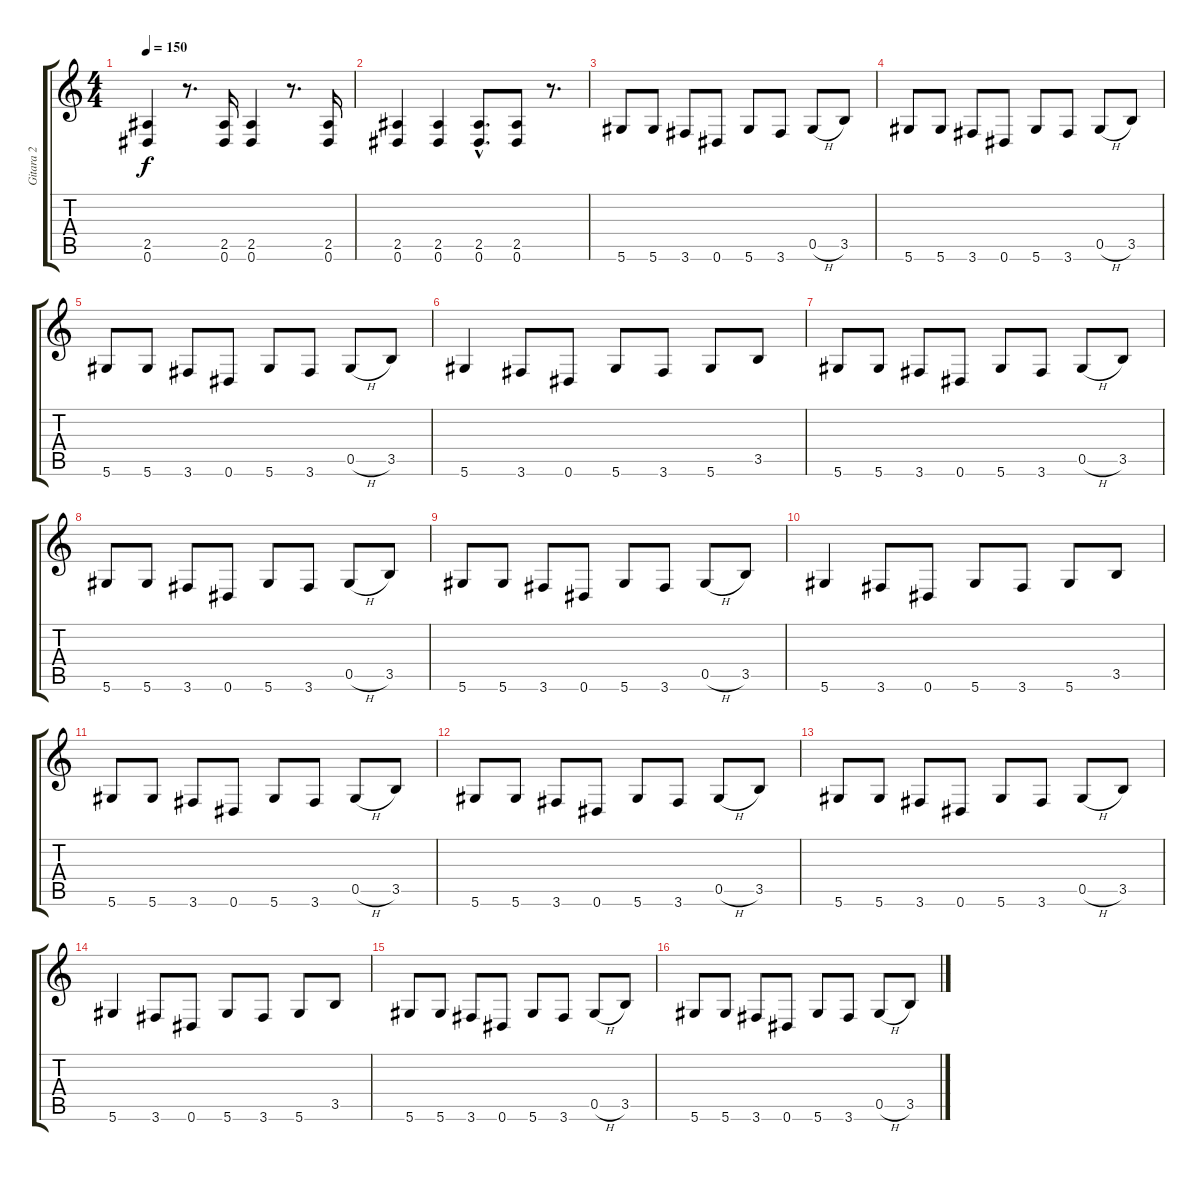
\track ("Gitara 2" "Gitara 2") {instrument distortionguitar}
\staff {score tabs}
\tuning (Eb4 Bb3 Gb3 Db3 Ab2 Eb2) {hide}
\ts (4 4)
\tempo 150
\clef g2
\ks c
(2.5 0.6).4{dy f} r.8{d} (2.5 0.6).16 (2.5 0.6).4 r.8{d} (2.5 0.6).16 |
(2.5 0.6).4 (2.5 0.6).4 (2.5{hac} 0.6{hac}).8{d} (2.5 0.6).8 r.8{d} |
5.6.8 5.6.8 3.6.8 0.6.8 5.6.8 3.6.8 0.5{h}.8 3.5.8 |
5.6.8 5.6.8 3.6.8 0.6.8 5.6.8 3.6.8 0.5{h}.8 3.5.8 |
5.6.8 5.6.8 3.6.8 0.6.8 5.6.8 3.6.8 0.5{h}.8 3.5.8 |
5.6.4 3.6.8 0.6.8 5.6.8 3.6.8 5.6.8 3.5.8 |
5.6.8 5.6.8 3.6.8 0.6.8 5.6.8 3.6.8 0.5{h}.8 3.5.8 |
5.6.8 5.6.8 3.6.8 0.6.8 5.6.8 3.6.8 0.5{h}.8 3.5.8 |
5.6.8 5.6.8 3.6.8 0.6.8 5.6.8 3.6.8 0.5{h}.8 3.5.8 |
5.6.4 3.6.8 0.6.8 5.6.8 3.6.8 5.6.8 3.5.8 |
5.6.8 5.6.8 3.6.8 0.6.8 5.6.8 3.6.8 0.5{h}.8 3.5.8 |
5.6.8 5.6.8 3.6.8 0.6.8 5.6.8 3.6.8 0.5{h}.8 3.5.8 |
5.6.8 5.6.8 3.6.8 0.6.8 5.6.8 3.6.8 0.5{h}.8 3.5.8 |
5.6.4 3.6.8 0.6.8 5.6.8 3.6.8 5.6.8 3.5.8 |
5.6.8 5.6.8 3.6.8 0.6.8 5.6.8 3.6.8 0.5{h}.8 3.5.8 |
5.6.8 5.6.8 3.6.8 0.6.8 5.6.8 3.6.8 0.5{h}.8 3.5.8
